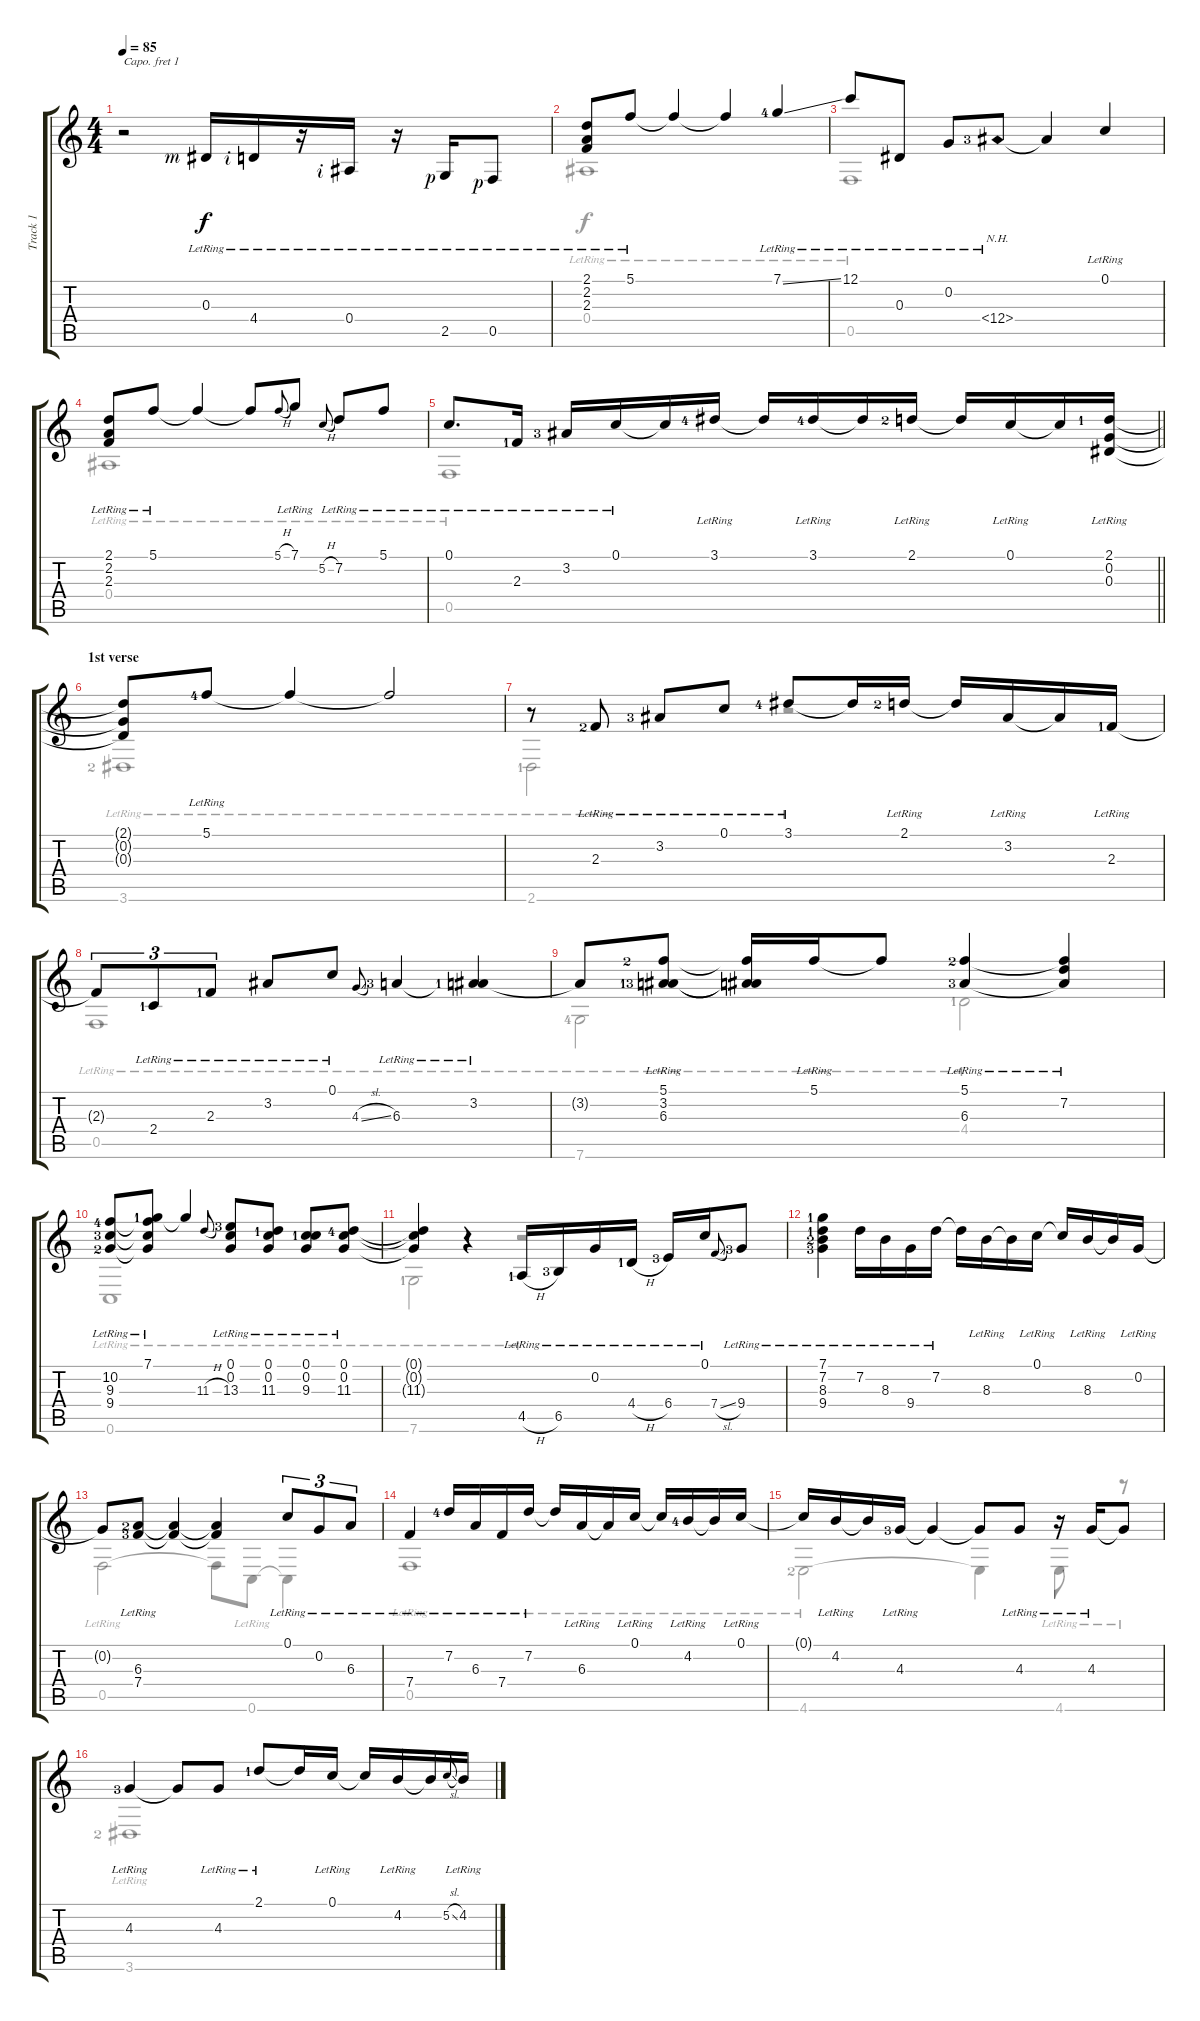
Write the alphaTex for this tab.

\track ("Track 1" "Track 1") {instrument acousticguitarsteel}
\staff {score tabs}
\capo 1
\tuning (B3 Gb3 D3 A2 E2 B1) {hide}
\voice
\ts (4 4)
\tempo 85
\clef g2
\ks c
r.2{dy f instrument acousticguitarsteel} 0.3{lr rf 3}.16 4.4{lr rf 2}.16 r.16 0.4{lr rf 2}.16 r.16 2.5{lr rf 1}.16 0.5{lr rf 1}.8 |
(2.1{lr} 2.2{lr} 2.3{lr}).8 5.1{lr}.8 5.1{t}.4 5.1{t}.4 7.1{ss lr lf 5}.4 |
12.1{lr}.8 0.3{lr}.8 0.2{lr}.8 12.4{nh lr lf 4}.8 12.4{t}.4 0.1{lr}.4 |
(2.1{lr} 2.2{lr} 2.3{lr}).8 5.1{lr}.8 5.1{t}.4 5.1{t}.8 5.1{h}.8{gr onbeat} 7.1{lr}.8 5.2{h}.8{gr onbeat} 7.2{lr}.8 5.1{lr}.8 |
\barLineRight lightlight
0.1{lr}.8{d} 2.3{lr lf 2}.16 3.2{lr lf 4}.16 0.1{lr}.16 0.1{t}.16 3.1{lr lf 5}.16 3.1{t}.16 3.1{lr lf 5}.16 3.1{t}.16 2.1{lr lf 3}.16 2.1{t}.16 0.1{lr}.16 0.1{t}.16 (2.1{lr lf 2} 0.2{lr} 0.3{lr}).16 |
\section ("" "1st verse")
(2.1{t} 0.2{t} 0.3{t}).8 5.1{lr lf 5}.8 5.1{t}.4 5.1{t}.2 |
r.8 2.3{lr lf 3}.8 3.2{lr lf 4}.8 0.1{lr}.8 3.1{lr lf 5}.8 3.1{t}.16 2.1{lr lf 3}.16 2.1{t}.16 3.2{lr}.16 3.2{t}.16 2.3{lr lf 2}.16 |
2.3{t}.8{tu (3 2)} 2.4{lr lf 2}.8{tu (3 2)} 2.3{lr lf 2}.8{tu (3 2)} 3.2{lr}.8 0.1{lr}.8 4.3{sl}.8{gr onbeat} 6.3{lr lf 4}.4 (3.2{lr lf 2} 6.3{t}).4 |
3.2{t}.8 (5.1{lr lf 3} 3.2{lr lf 2} 6.3{lr lf 4}).8 (5.1{t} 3.2{t} 6.3{t}).16 5.1{lr}.16 5.1{t}.8 (5.1{lr lf 3} 6.3{lr lf 4}).4 (5.1{t} 7.2{lr} 6.3{t}).4 |
(10.2{lr lf 5} 9.3{lr lf 4} 9.4{lr lf 3}).8 (7.1{lr lf 2} 10.2{t} 9.3{t} 9.4{t}).8 7.1{t}.4 11.3{h}.8{gr onbeat} (0.1{lr} 0.2{lr} 13.3{lr lf 4}).8 (0.1{lr} 0.2{lr} 11.3{lr lf 2}).8 (0.1{lr} 0.2{lr} 9.3{lr lf 2}).8 (0.1{lr} 0.2{lr} 11.3{lr lf 5}).8 |
(0.1{t} 0.2{t} 11.3{t}).4 r.4 4.5{h lr lf 2}.16 6.5{lr lf 4}.16 0.2{lr}.16 4.4{h lr lf 2}.16 6.4{lr lf 4}.16 0.1{lr}.16 7.4{sl}.8{gr onbeat} 9.4{lr lf 4}.8 |
(7.1{lr lf 2} 7.2{lr lf 2} 8.3{lr lf 3} 9.4{lr lf 4}).4 7.2{lr}.16 8.3{lr}.16 9.4{lr}.16 7.2{lr}.16 7.2{t}.16 8.3{lr}.16 8.3{t}.16 0.1{lr}.16 0.1{t}.16 8.3{lr}.16 8.3{t}.16 0.2{lr}.16 |
0.2{t}.8 (6.3{lr lf 3} 7.4{lr lf 4}).8 (6.3{t} 7.4{t}).4 (6.3{t} 7.4{t}).4 0.1{lr}.8{tu (3 2)} 0.2{lr}.8{tu (3 2)} 6.3{lr}.8{tu (3 2)} |
7.4{lr}.4 7.2{lr lf 5}.16 6.3{lr}.16 7.4{lr}.16 7.2{lr}.16 7.2{t}.16 6.3{lr}.16 6.3{t}.16 0.1{lr}.16 0.1{t}.16 4.2{lr lf 5}.16 4.2{t}.16 0.1{lr}.16 |
0.1{t}.16 4.2{lr}.16 4.2{t}.16 4.3{lr lf 4}.16 4.3{t}.4 4.3{t}.8 4.3{lr}.8 r.16 4.3{lr}.16 4.3{t}.8 |
4.3{lr lf 4}.4 4.3{t}.8 4.3{lr}.8 2.1{lr lf 2}.8 2.1{t}.16 0.1{lr}.16 0.1{t}.16 4.2{lr}.16 4.2{t}.16 5.2{sl}.8{gr onbeat} 4.2{lr}.16
\voice
\clef g2
\ottava regular
\simile none
\ks c
|
0.4{lr}.1 |
0.5{lr}.1 |
0.4{lr}.1 |
\barLineRight lightlight
0.5{lr}.1 |
3.6{lr lf 3}.1 |
2.6{lr lf 2}.2 r.2 |
0.5{lr}.1 |
7.6{lr lf 5}.2 4.4{lr lf 2}.2 |
0.6{lr}.1 |
7.6{lr lf 2}.2 r.2 |
|
0.5{lr}.2 0.5{t}.8 0.6{lr}.8 0.6{t}.4 |
0.5{lr}.1 |
4.6{lr lf 3}.2 4.6{t}.4 4.6{lr}.8 r.8 |
3.6{lr lf 3}.1
